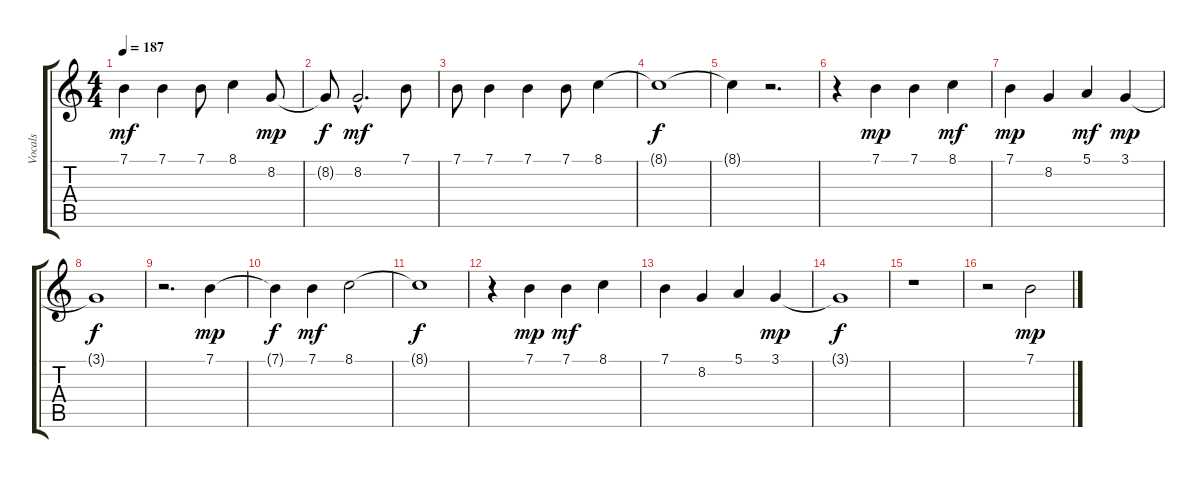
\track ("Vocals" "Vocals") {instrument oboe}
\staff {score tabs}
\tuning (E4 B3 G3 D3 A2 E2) {hide}
\ts (4 4)
\tempo 187
\clef g2
\ks c
7.1.4{dy mf} 7.1.4 7.1.8 8.1.4 8.2.8{dy mp} |
8.2{t}.8{dy f} 8.2{hac}.2{d dy mf} 7.1.8 |
7.1.8 7.1.4 7.1.4 7.1.8 8.1.4 |
8.1{t}.1{dy f} |
8.1{t}.4 r.2{d} |
r.4 7.1.4{dy mp} 7.1.4 8.1.4{dy mf} |
7.1.4{dy mp} 8.2.4 5.1.4{dy mf} 3.1.4{dy mp} |
3.1{t}.1{dy f} |
r.2{d} 7.1.4{dy mp} |
7.1{t}.4{dy f} 7.1.4{dy mf} 8.1.2 |
8.1{t}.1{dy f} |
r.4 7.1.4{dy mp} 7.1.4{dy mf} 8.1.4 |
7.1.4 8.2.4 5.1.4 3.1.4{dy mp} |
3.1{t}.1{dy f} |
r.1 |
r.2 7.1.2{dy mp}
